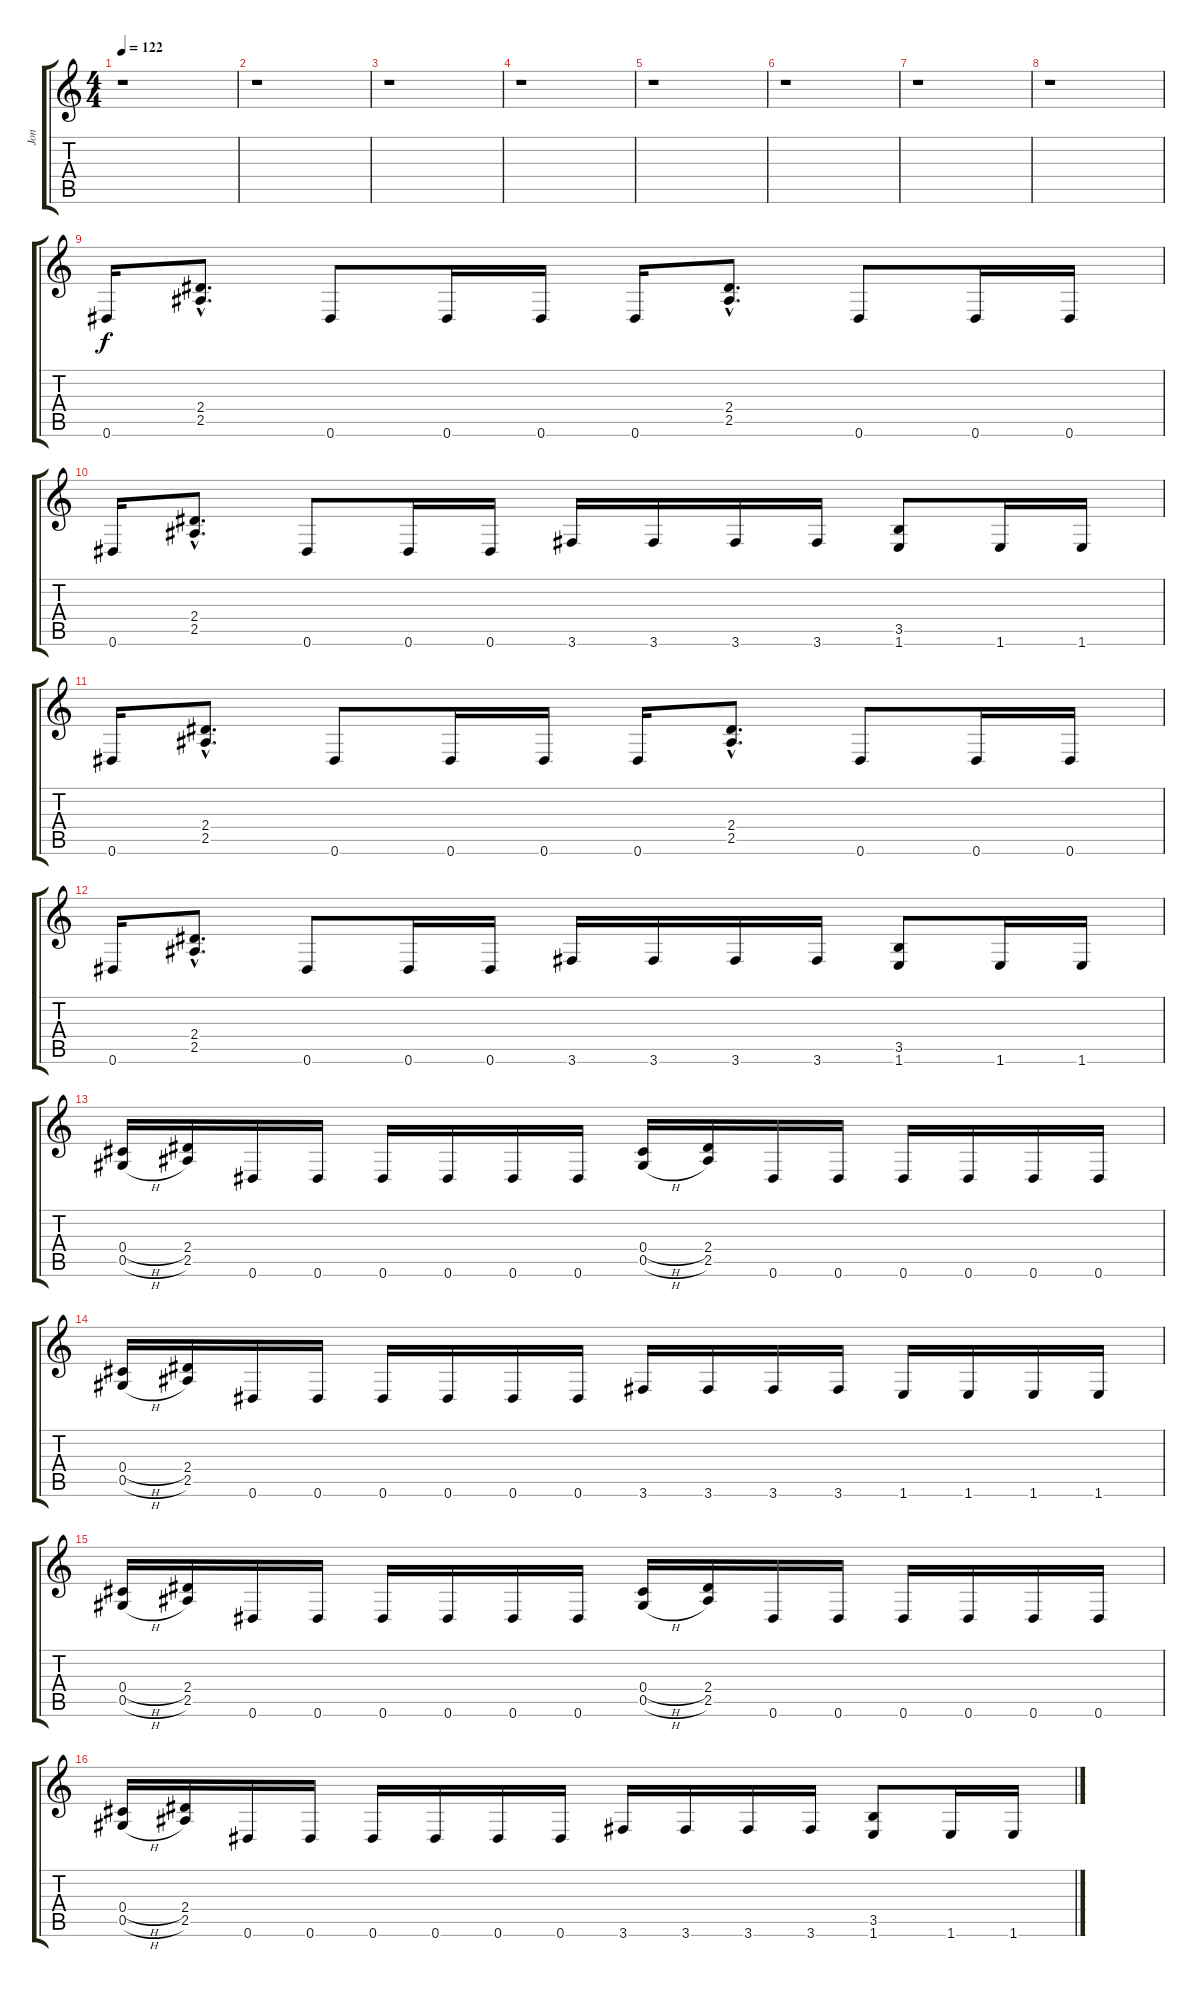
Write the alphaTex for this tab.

\track ("Jon" "Jon") {instrument distortionguitar}
\staff {score tabs}
\tuning (Eb4 Bb3 Gb3 Db3 Ab2 Eb2) {hide}
\ts (4 4)
\tempo 122
\clef g2
\ks c
r.1{dy f} |
r.1 |
r.1 |
r.1 |
r.1 |
r.1 |
r.1 |
r.1 |
0.6.16 (2.4{hac} 2.5{hac}).8{d} 0.6.8 0.6.16 0.6.16 0.6.16 (2.4{hac} 2.5{hac}).8{d} 0.6.8 0.6.16 0.6.16 |
0.6.16 (2.4{hac} 2.5{hac}).8{d} 0.6.8 0.6.16 0.6.16 3.6.16 3.6.16 3.6.16 3.6.16 (3.5 1.6).8 1.6.16 1.6.16 |
0.6.16 (2.4{hac} 2.5{hac}).8{d} 0.6.8 0.6.16 0.6.16 0.6.16 (2.4{hac} 2.5{hac}).8{d} 0.6.8 0.6.16 0.6.16 |
0.6.16 (2.4{hac} 2.5{hac}).8{d} 0.6.8 0.6.16 0.6.16 3.6.16 3.6.16 3.6.16 3.6.16 (3.5 1.6).8 1.6.16 1.6.16 |
(0.4{h} 0.5{h}).16 (2.4 2.5).16 0.6.16 0.6.16 0.6.16 0.6.16 0.6.16 0.6.16 (0.4{h} 0.5{h}).16 (2.4 2.5).16 0.6.16 0.6.16 0.6.16 0.6.16 0.6.16 0.6.16 |
(0.4{h} 0.5{h}).16 (2.4 2.5).16 0.6.16 0.6.16 0.6.16 0.6.16 0.6.16 0.6.16 3.6.16 3.6.16 3.6.16 3.6.16 1.6.16 1.6.16 1.6.16 1.6.16 |
(0.4{h} 0.5{h}).16 (2.4 2.5).16 0.6.16 0.6.16 0.6.16 0.6.16 0.6.16 0.6.16 (0.4{h} 0.5{h}).16 (2.4 2.5).16 0.6.16 0.6.16 0.6.16 0.6.16 0.6.16 0.6.16 |
(0.4{h} 0.5{h}).16 (2.4 2.5).16 0.6.16 0.6.16 0.6.16 0.6.16 0.6.16 0.6.16 3.6.16 3.6.16 3.6.16 3.6.16 (3.5 1.6).8 1.6.16 1.6.16
